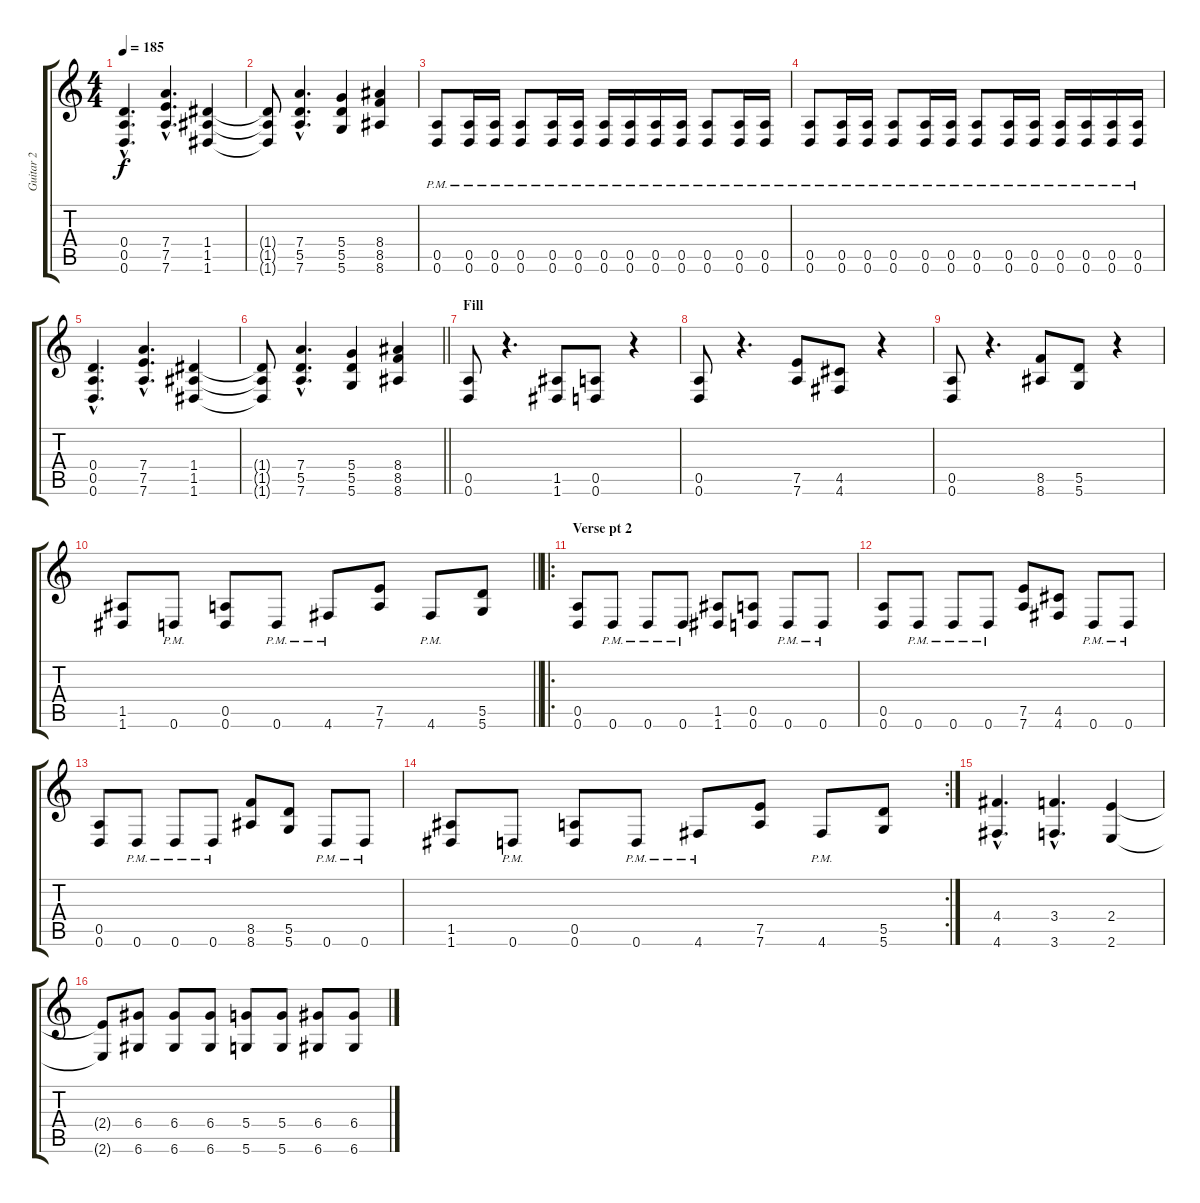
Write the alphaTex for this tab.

\track ("Guitar 2" "Guitar 2") {instrument overdrivenguitar}
\staff {score tabs}
\tuning (E4 B3 G3 D3 A2 D2) {hide}
\ts (4 4)
\tempo 185
\clef g2
\ks c
(0.4{hac} 0.5{hac} 0.6{hac}).4{d dy f} (7.4{hac} 7.5{hac} 7.6{hac}).4{d} (1.4 1.5 1.6).4 |
(1.4{t} 1.5{t} 1.6{t}).8 (7.4{hac} 5.5{hac} 7.6{hac}).4{d} (5.4 5.5 5.6).4 (8.4 8.5 8.6).4 |
(0.5{pm} 0.6{pm}).8 (0.5{pm} 0.6{pm}).16 (0.5{pm} 0.6{pm}).16 (0.5{pm} 0.6{pm}).8 (0.5{pm} 0.6{pm}).16 (0.5{pm} 0.6{pm}).16 (0.5{pm} 0.6{pm}).16 (0.5{pm} 0.6{pm}).16 (0.5{pm} 0.6{pm}).16 (0.5{pm} 0.6{pm}).16 (0.5{pm} 0.6{pm}).8 (0.5{pm} 0.6{pm}).16 (0.5{pm} 0.6{pm}).16 |
(0.5{pm} 0.6{pm}).8 (0.5{pm} 0.6{pm}).16 (0.5{pm} 0.6{pm}).16 (0.5{pm} 0.6{pm}).8 (0.5{pm} 0.6{pm}).16 (0.5{pm} 0.6{pm}).16 (0.5{pm} 0.6{pm}).8 (0.5{pm} 0.6{pm}).16 (0.5{pm} 0.6{pm}).16 (0.5{pm} 0.6{pm}).16 (0.5{pm} 0.6{pm}).16 (0.5{pm} 0.6{pm}).16 (0.5{pm} 0.6{pm}).16 |
(0.4{hac} 0.5{hac} 0.6{hac}).4{d} (7.4{hac} 7.5{hac} 7.6{hac}).4{d} (1.4 1.5 1.6).4 |
\barLineRight lightlight
(1.4{t} 1.5{t} 1.6{t}).8 (7.4{hac} 5.5{hac} 7.6{hac}).4{d} (5.4 5.5 5.6).4 (8.4 8.5 8.6).4 |
\section ("" "Fill")
(0.5 0.6).8 r.4{d} (1.5 1.6).8 (0.5 0.6).8 r.4 |
(0.5 0.6).8 r.4{d} (7.5 7.6).8 (4.5 4.6).8 r.4 |
(0.5 0.6).8 r.4{d} (8.5 8.6).8 (5.5 5.6).8 r.4 |
\barLineRight lightlight
(1.5 1.6).8 0.6{pm}.8 (0.5 0.6).8 0.6{pm}.8 4.6{pm}.8 (7.5 7.6).8 4.6{pm}.8 (5.5 5.6).8 |
\ro
\section ("" "Verse pt 2")
(0.5 0.6).8 0.6{pm}.8 0.6{pm}.8 0.6{pm}.8 (1.5 1.6).8 (0.5 0.6).8 0.6{pm}.8 0.6{pm}.8 |
(0.5 0.6).8 0.6{pm}.8 0.6{pm}.8 0.6{pm}.8 (7.5 7.6).8 (4.5 4.6).8 0.6{pm}.8 0.6{pm}.8 |
(0.5 0.6).8 0.6{pm}.8 0.6{pm}.8 0.6{pm}.8 (8.5 8.6).8 (5.5 5.6).8 0.6{pm}.8 0.6{pm}.8 |
\rc 2
(1.5 1.6).8 0.6{pm}.8 (0.5 0.6).8 0.6{pm}.8 4.6{pm}.8 (7.5 7.6).8 4.6{pm}.8 (5.5 5.6).8 |
(4.4{hac} 4.6{hac}).4{d} (3.4{hac} 3.6{hac}).4{d} (2.4 2.6).4 |
(2.4{t} 2.6{t}).8 (6.4 6.6).8 (6.4 6.6).8 (6.4 6.6).8 (5.4 5.6).8 (5.4 5.6).8 (6.4 6.6).8 (6.4 6.6).8
